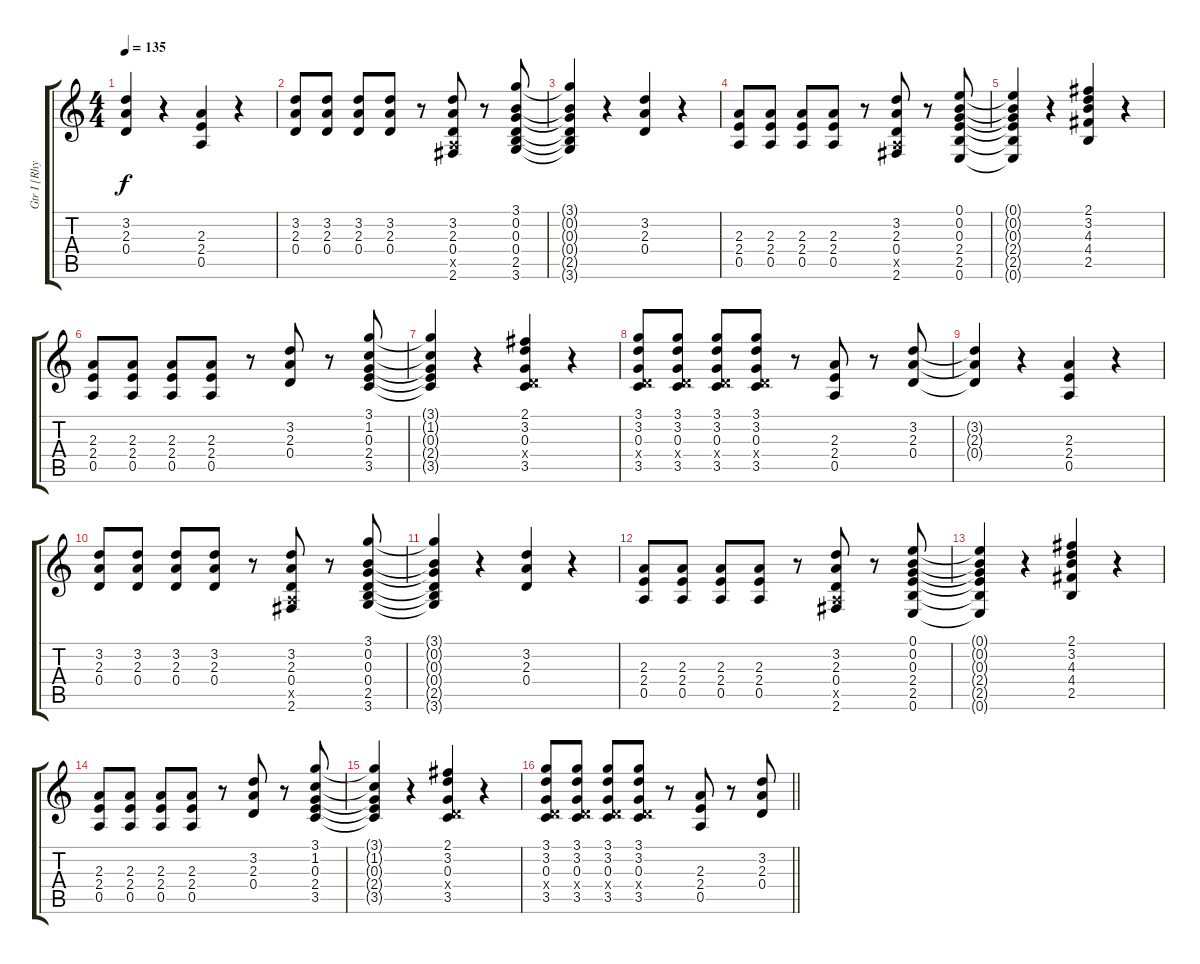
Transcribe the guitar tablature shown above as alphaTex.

\track ("Gtr I [Rhythm]" "Gtr I [Rhy") {instrument overdrivenguitar}
\staff {score tabs}
\tuning (E4 B3 G3 D3 A2 E2) {hide}
\ts (4 4)
\tempo 135
\clef g2
\ks c
(3.2 2.3 0.4).4{dy f balance 0 instrument overdrivenguitar} r.4 (2.3 2.4 0.5).4 r.4 |
(3.2 2.3 0.4).8 (3.2 2.3 0.4).8 (3.2 2.3 0.4).8 (3.2 2.3 0.4).8 r.8 (3.2 2.3 0.4 0.5{x} 2.6).8 r.8 (3.1 0.2 0.3 0.4 2.5 3.6).8 |
(3.1{t} 0.2{t} 0.3{t} 0.4{t} 2.5{t} 3.6{t}).4 r.4 (3.2 2.3 0.4).4 r.4 |
(2.3 2.4 0.5).8 (2.3 2.4 0.5).8 (2.3 2.4 0.5).8 (2.3 2.4 0.5).8 r.8 (3.2 2.3 0.4 0.5{x} 2.6).8 r.8 (0.1 0.2 0.3 2.4 2.5 0.6).8 |
(0.1{t} 0.2{t} 0.3{t} 2.4{t} 2.5{t} 0.6{t}).4 r.4 (2.1 3.2 4.3 4.4 2.5).4 r.4 |
(2.3 2.4 0.5).8 (2.3 2.4 0.5).8 (2.3 2.4 0.5).8 (2.3 2.4 0.5).8 r.8 (3.2 2.3 0.4).8 r.8 (3.1 1.2 0.3 2.4 3.5).8 |
(3.1{t} 1.2{t} 0.3{t} 2.4{t} 3.5{t}).4 r.4 (2.1 3.2 0.3 0.4{x} 3.5).4 r.4 |
(3.1 3.2 0.3 0.4{x} 3.5).8 (3.1 3.2 0.3 0.4{x} 3.5).8 (3.1 3.2 0.3 0.4{x} 3.5).8 (3.1 3.2 0.3 0.4{x} 3.5).8 r.8 (2.3 2.4 0.5).8 r.8 (3.2 2.3 0.4).8 |
(3.2{t} 2.3{t} 0.4{t}).4 r.4 (2.3 2.4 0.5).4 r.4 |
(3.2 2.3 0.4).8 (3.2 2.3 0.4).8 (3.2 2.3 0.4).8 (3.2 2.3 0.4).8 r.8 (3.2 2.3 0.4 0.5{x} 2.6).8 r.8 (3.1 0.2 0.3 0.4 2.5 3.6).8 |
(3.1{t} 0.2{t} 0.3{t} 0.4{t} 2.5{t} 3.6{t}).4 r.4 (3.2 2.3 0.4).4 r.4 |
(2.3 2.4 0.5).8 (2.3 2.4 0.5).8 (2.3 2.4 0.5).8 (2.3 2.4 0.5).8 r.8 (3.2 2.3 0.4 0.5{x} 2.6).8 r.8 (0.1 0.2 0.3 2.4 2.5 0.6).8 |
(0.1{t} 0.2{t} 0.3{t} 2.4{t} 2.5{t} 0.6{t}).4 r.4 (2.1 3.2 4.3 4.4 2.5).4 r.4 |
(2.3 2.4 0.5).8 (2.3 2.4 0.5).8 (2.3 2.4 0.5).8 (2.3 2.4 0.5).8 r.8 (3.2 2.3 0.4).8 r.8 (3.1 1.2 0.3 2.4 3.5).8 |
(3.1{t} 1.2{t} 0.3{t} 2.4{t} 3.5{t}).4 r.4 (2.1 3.2 0.3 0.4{x} 3.5).4 r.4 |
\barLineRight lightlight
(3.1 3.2 0.3 0.4{x} 3.5).8 (3.1 3.2 0.3 0.4{x} 3.5).8 (3.1 3.2 0.3 0.4{x} 3.5).8 (3.1 3.2 0.3 0.4{x} 3.5).8 r.8 (2.3 2.4 0.5).8 r.8 (3.2 2.3 0.4).8
